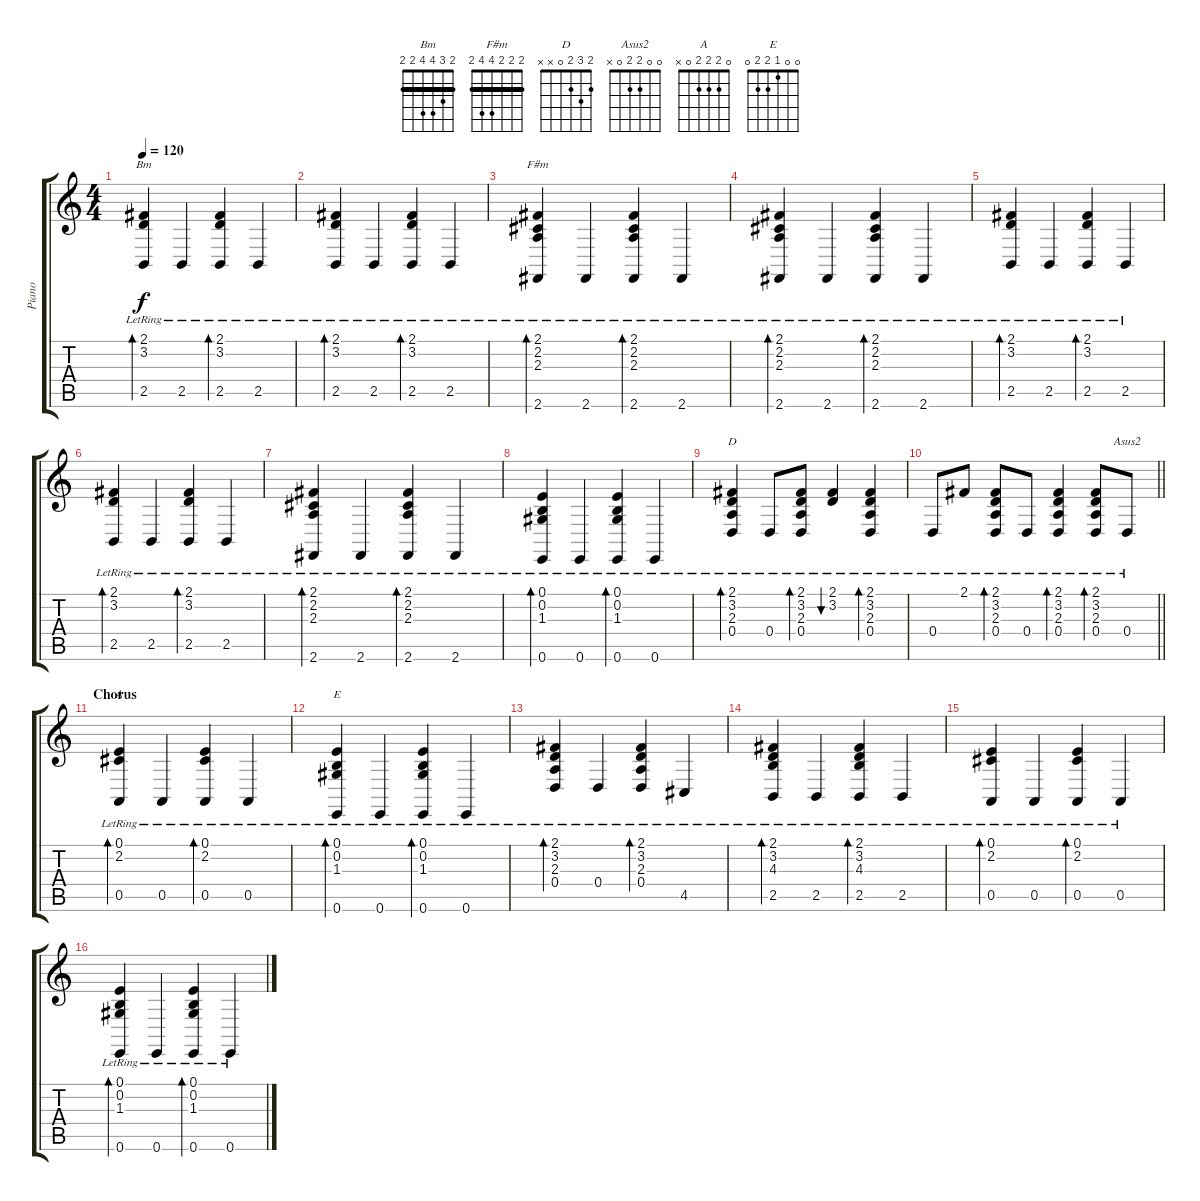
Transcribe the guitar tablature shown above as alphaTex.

\track ("Piano" "Piano") {instrument acousticgrandpiano}
\staff {score tabs}
\tuning (E4 B3 G3 D3 A2 E2) {hide}
\chord ("Bm" 2 3 4 4 2 2) {barre 2}
\chord ("F#m" 2 2 2 4 4 2) {barre 2}
\chord ("D" 2 3 2 0 x x)
\chord ("Asus2" 0 0 2 2 0 x)
\chord ("A" 0 2 2 2 0 x)
\chord ("E" 0 0 1 2 2 0)
\ts (4 4)
\tempo 120
\clef g2
\ks c
(2.1{lr} 3.2{lr} 2.5{lr}).4{bd 60 ch "Bm" dy f} 2.5{lr}.4 (2.1{lr} 3.2{lr} 2.5{lr}).4{bd 60} 2.5{lr}.4 |
(2.1{lr} 3.2{lr} 2.5{lr}).4{bd 60} 2.5{lr}.4 (2.1{lr} 3.2{lr} 2.5{lr}).4{bd 60} 2.5{lr}.4 |
(2.1{lr} 2.2{lr} 2.3{lr} 2.6{lr}).4{bd 60 ch "F#m"} 2.6{lr}.4 (2.1{lr} 2.2{lr} 2.3{lr} 2.6{lr}).4{bd 60} 2.6{lr}.4 |
(2.1{lr} 2.2{lr} 2.3{lr} 2.6{lr}).4{bd 60} 2.6{lr}.4 (2.1{lr} 2.2{lr} 2.3{lr} 2.6{lr}).4{bd 60} 2.6{lr}.4 |
(2.1{lr} 3.2{lr} 2.5{lr}).4{bd 60} 2.5{lr}.4 (2.1{lr} 3.2{lr} 2.5{lr}).4{bd 60} 2.5{lr}.4 |
(2.1{lr} 3.2{lr} 2.5{lr}).4{bd 60} 2.5{lr}.4 (2.1{lr} 3.2{lr} 2.5{lr}).4{bd 60} 2.5{lr}.4 |
(2.1{lr} 2.2{lr} 2.3{lr} 2.6{lr}).4{bd 60} 2.6{lr}.4 (2.1{lr} 2.2{lr} 2.3{lr} 2.6{lr}).4{bd 60} 2.6{lr}.4 |
(0.1{lr} 0.2{lr} 1.3{lr} 0.6{lr}).4{bd 60} 0.6{lr}.4 (0.1{lr} 0.2{lr} 1.3{lr} 0.6{lr}).4{bd 60} 0.6{lr}.4 |
(2.1{lr} 3.2{lr} 2.3{lr} 0.4{lr}).4{bd 60 ch "D"} 0.4{lr}.8 (2.1{lr} 3.2{lr} 2.3{lr} 0.4{lr}).8{bd 60} (2.1{lr} 3.2{lr}).4{bu 60} (2.1{lr} 3.2{lr} 2.3{lr} 0.4{lr}).4{bd 60} |
\barLineRight lightlight
0.4{lr}.8 2.1{lr}.8 (2.1{lr} 3.2{lr} 2.3{lr} 0.4{lr}).8{bd 60} 0.4{lr}.8 (2.1{lr} 3.2{lr} 2.3{lr} 0.4{lr}).4{bd 60} (2.1{lr} 3.2{lr} 2.3{lr} 0.4{lr}).8{bd 60} 0.4{lr}.8{ch "Asus2"} |
\section ("" "Chorus")
(0.1{lr} 2.2{lr} 0.5{lr}).4{bd 60 ch "A" volume 16} 0.5{lr}.4 (0.1{lr} 2.2{lr} 0.5{lr}).4{bd 60} 0.5{lr}.4 |
(0.1{lr} 0.2{lr} 1.3{lr} 0.6{lr}).4{bd 60 ch "E"} 0.6{lr}.4 (0.1{lr} 0.2{lr} 1.3{lr} 0.6{lr}).4{bd 60} 0.6{lr}.4 |
(2.1{lr} 3.2{lr} 2.3{lr} 0.4{lr}).4{bd 60} 0.4{lr}.4 (2.1{lr} 3.2{lr} 2.3{lr} 0.4{lr}).4{bd 60} 4.5{lr}.4 |
(2.1{lr} 3.2{lr} 4.3{lr} 2.5{lr}).4{bd 60} 2.5{lr}.4 (2.1{lr} 3.2{lr} 4.3{lr} 2.5{lr}).4{bd 60} 2.5{lr}.4 |
(0.1{lr} 2.2{lr} 0.5{lr}).4{bd 60} 0.5{lr}.4 (0.1{lr} 2.2{lr} 0.5{lr}).4{bd 60} 0.5{lr}.4 |
(0.1{lr} 0.2{lr} 1.3{lr} 0.6{lr}).4{bd 60} 0.6{lr}.4 (0.1{lr} 0.2{lr} 1.3{lr} 0.6{lr}).4{bd 60} 0.6{lr}.4
